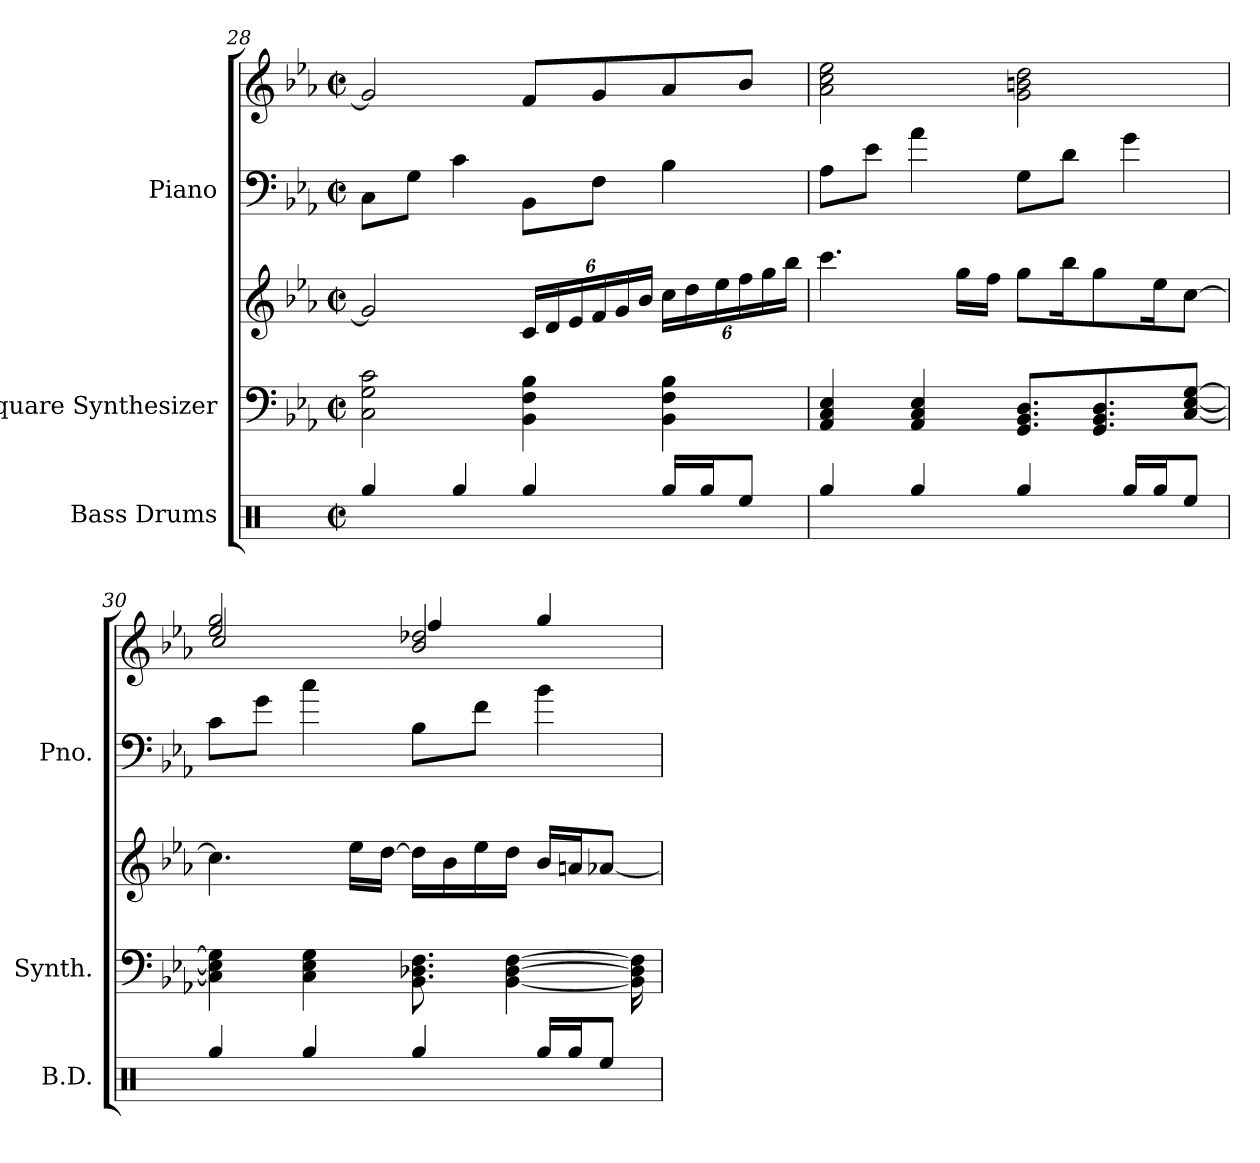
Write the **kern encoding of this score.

**kern	**kern	**kern	**kern	**kern
*part3	*part2	*part2	*part1	*part1
*staff5	*staff4	*staff3	*staff2	*staff1
*I"Bass Drums	*I"Square Synthesizer	*	*I"Piano	*
*I'B.D.	*I'Synth.	*	*I'Pno.	*
!!LO:LB:g=z
*clefX	*clefF4	*clefG2	*clefF4	*clefG2
*k[]	*k[b-e-a-]	*k[b-e-a-]	*k[b-e-a-]	*k[b-e-a-]
*M2/2	*M2/2	*M2/2	*M2/2	*M2/2
*met(c|)	*met(c|)	*met(c|)	*met(c|)	*met(c|)
=28	=28	=28	=28	=28
4Rgg/	2C\ 2G\ 2c\	2g/]	8C\L	2g/]
.	.	.	8G\J	.
4Rgg/	.	.	4c\	.
*	*	*Xbrackettup	*	*
4Rgg/	4BB-\ 4F\ 4B-\	24c/LL	8BB-\L	8f/L
.	.	24d/	.	.
.	.	24e-/	.	.
.	.	24f/	8F\J	8g/
.	.	24g/	.	.
.	.	24b-/JJ	.	.
16Rgg/LL	4BB-\ 4F\ 4B-\	24cc\LL	4B-\	8a-/
.	.	24dd\	.	.
16Rgg/J	.	.	.	.
.	.	24ee-\	.	.
8Ree/J	.	24ff\	.	8b-/J
.	.	24gg\	.	.
.	.	24bb-\JJ	.	.
=29	=29	=29	=29	=29
4Rgg/	4AA-/ 4C/ 4E-/	4.ccc\	8A-\L	2a-\ 2cc\ 2ee-\
.	.	.	8e-\J	.
4Rgg/	4AA-/ 4C/ 4E-/	.	4a-\	.
.	.	16gg\LL	.	.
.	.	16ff\JJ	.	.
4Rgg/	8.GG/ 8.BB-/ 8.D/L	8gg\L	8G\L	2g\ 2bn\ 2dd\
.	.	16bb-\K	8d\J	.
.	8.GG/ 8.BB-/ 8.D/	8gg\	.	.
16Rgg/LL	.	.	4g\	.
16Rgg/J	.	16ee-\K	.	.
8Ree/J	[8C/ [8E-/ [8G/J	[8cc\J	.	.
=30	=30	=30	=30	=30
*	*	*	*	*^
4Rgg/	4C\] 4E-\] 4G\]	4.cc\]	8c\L	2ee-/ 2gg/	2cc/
.	.	.	8g\J	.	.
4Rgg/	4C\ 4E-\ 4G\	.	4cc\	.	.
.	.	16ee-\LL	.	.	.
.	.	[16dd\JJ	.	.	.
4Rgg/	8.BB-\ 8.D-X\ 8.F\	16dd\LL]	8B-\L	2b-/ 2dd-X/	4ff/
.	.	16b-\	.	.	.
.	.	16ee-\	8f\J	.	.
.	[4BB-\ [4D-\ [4F\	16dd\JJ	.	.	.
16Rgg/LL	.	16b-/LL	4b-\	.	4gg/
16Rgg/J	.	16an/J	.	.	.
8Ree/J	.	[8a-X/J	.	.	.
.	16BB-\] 16D-\] 16F\]	.	.	.	.
*	*	*	*	*v	*v
=	=	=	=	=
*-	*-	*-	*-	*-
